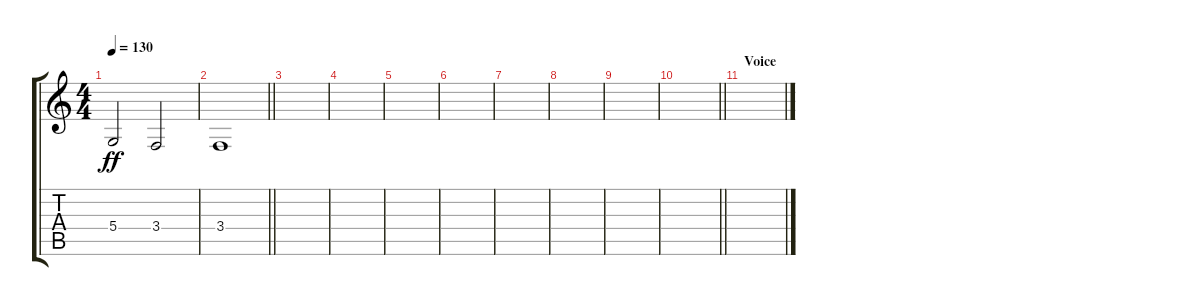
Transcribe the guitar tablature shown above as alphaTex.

\track "" {instrument pad4choir}
\staff {score tabs}
\tuning (E4 B3 G3 D3 A2 E2) {hide}
\ts (4 4)
\tempo 130
\clef g2
\ks c
5.4.2{dy ff} 3.4.2 |
\barLineRight lightlight
3.4.1 |
\section ("" "")
|
|
|
|
|
|
|
\barLineRight lightlight
|
\section ("" "Voice")
